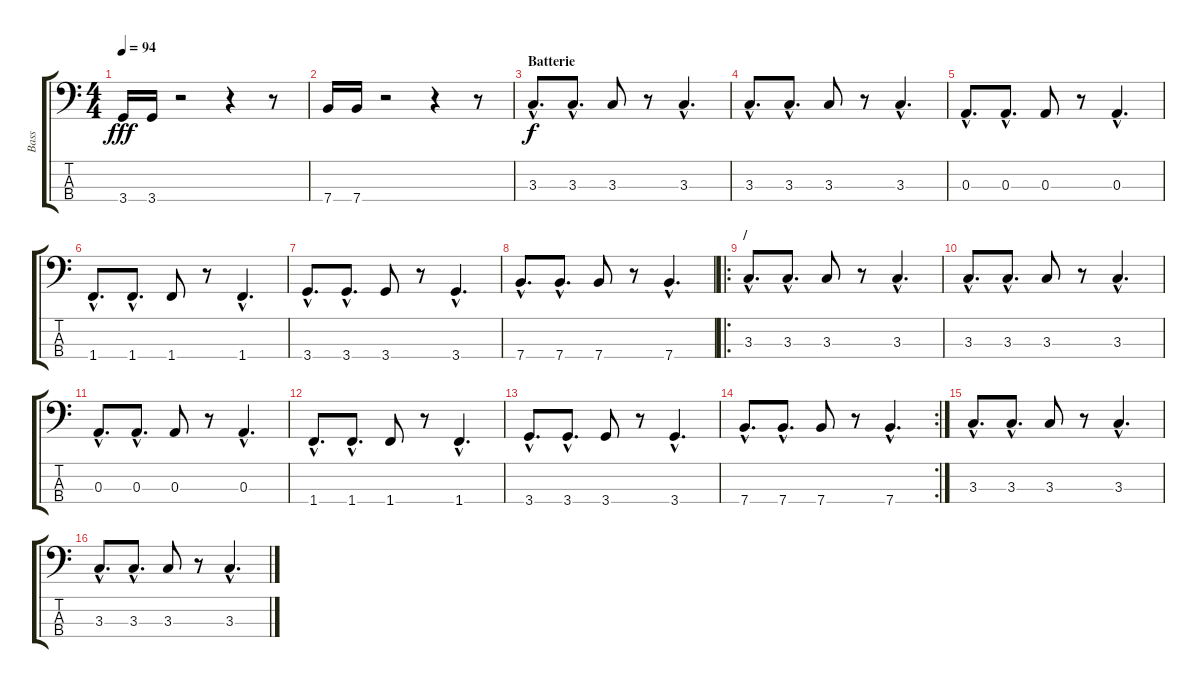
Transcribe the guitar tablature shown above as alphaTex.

\track ("Bass" "Bass") {instrument fretlessbass}
\staff {score tabs}
\tuning (G2 D2 A1 E1) {hide}
\ts (4 4)
\tempo 94
\clef f4
\ks c
3.4.16{dy fff volume 16} 3.4.16{volume 16} r.2 r.4 r.8 |
7.4.16{volume 16} 7.4.16{volume 16} r.2 r.4 r.8{volume 7 balance 8 instrument fretlessbass} |
\section ("" "Batterie")
3.3{hac}.8{d dy f} 3.3{hac}.8{d} 3.3.8 r.8 3.3{hac}.4{d} |
3.3{hac}.8{d} 3.3{hac}.8{d} 3.3.8 r.8 3.3{hac}.4{d} |
0.3{hac}.8{d} 0.3{hac}.8{d} 0.3.8 r.8 0.3{hac}.4{d} |
1.4{hac}.8{d} 1.4{hac}.8{d} 1.4.8 r.8 1.4{hac}.4{d} |
3.4{hac}.8{d} 3.4{hac}.8{d} 3.4.8 r.8 3.4{hac}.4{d} |
7.4{hac}.8{d} 7.4{hac}.8{d} 7.4.8 r.8 7.4{hac}.4{d} |
\ro
\section ("" "/")
3.3{hac}.8{d} 3.3{hac}.8{d} 3.3.8 r.8 3.3{hac}.4{d} |
3.3{hac}.8{d} 3.3{hac}.8{d} 3.3.8 r.8 3.3{hac}.4{d} |
0.3{hac}.8{d} 0.3{hac}.8{d} 0.3.8 r.8 0.3{hac}.4{d} |
1.4{hac}.8{d} 1.4{hac}.8{d} 1.4.8 r.8 1.4{hac}.4{d} |
3.4{hac}.8{d} 3.4{hac}.8{d} 3.4.8 r.8 3.4{hac}.4{d} |
\rc 2
7.4{hac}.8{d} 7.4{hac}.8{d} 7.4.8 r.8 7.4{hac}.4{d} |
3.3{hac}.8{d} 3.3{hac}.8{d} 3.3.8 r.8 3.3{hac}.4{d} |
3.3{hac}.8{d} 3.3{hac}.8{d} 3.3.8 r.8 3.3{hac}.4{d}
